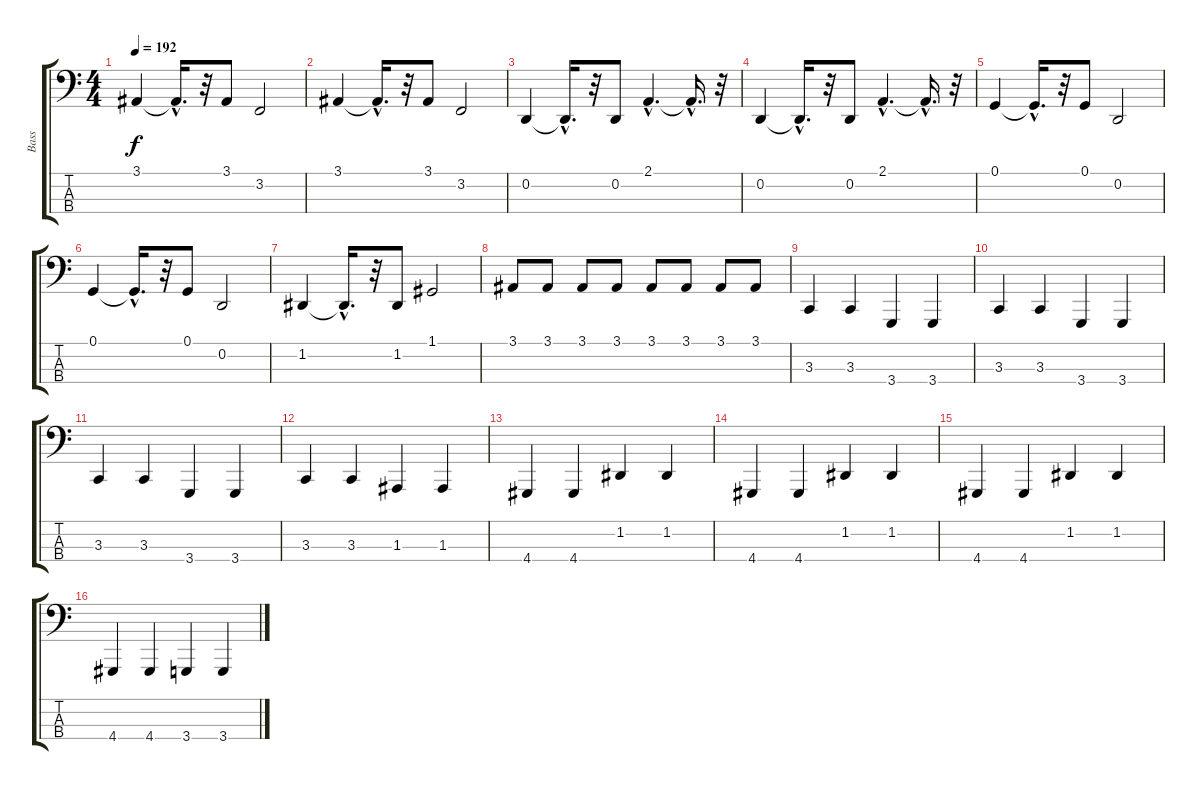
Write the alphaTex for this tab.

\track ("Bass" "Bass") {instrument englishhorn}
\staff {score tabs}
\tuning (G2 D2 A1 E1) {hide}
\ts (4 4)
\tempo 192
\clef f4
\ks c
3.1.4{dy f} 3.1{hac t}.16{d} r.32 3.1.8 3.2.2 |
3.1.4 3.1{hac t}.16{d} r.32 3.1.8 3.2.2 |
0.2.4 0.2{hac t}.16{d} r.32 0.2.8 2.1{hac}.4{d} 2.1{hac t}.16{d} r.32 |
0.2.4 0.2{hac t}.16{d} r.32 0.2.8 2.1{hac}.4{d} 2.1{hac t}.16{d} r.32 |
0.1.4 0.1{hac t}.16{d} r.32 0.1.8 0.2.2 |
0.1.4 0.1{hac t}.16{d} r.32 0.1.8 0.2.2 |
1.2.4 1.2{hac t}.16{d} r.32 1.2.8 1.1.2 |
3.1.8 3.1.8 3.1.8 3.1.8 3.1.8 3.1.8 3.1.8 3.1.8 |
3.3.4 3.3.4 3.4.4 3.4.4 |
3.3.4 3.3.4 3.4.4 3.4.4 |
3.3.4 3.3.4 3.4.4 3.4.4 |
3.3.4 3.3.4 1.3.4 1.3.4 |
4.4.4 4.4.4 1.2.4 1.2.4 |
4.4.4 4.4.4 1.2.4 1.2.4 |
4.4.4 4.4.4 1.2.4 1.2.4 |
4.4.4 4.4.4 3.4.4 3.4.4
